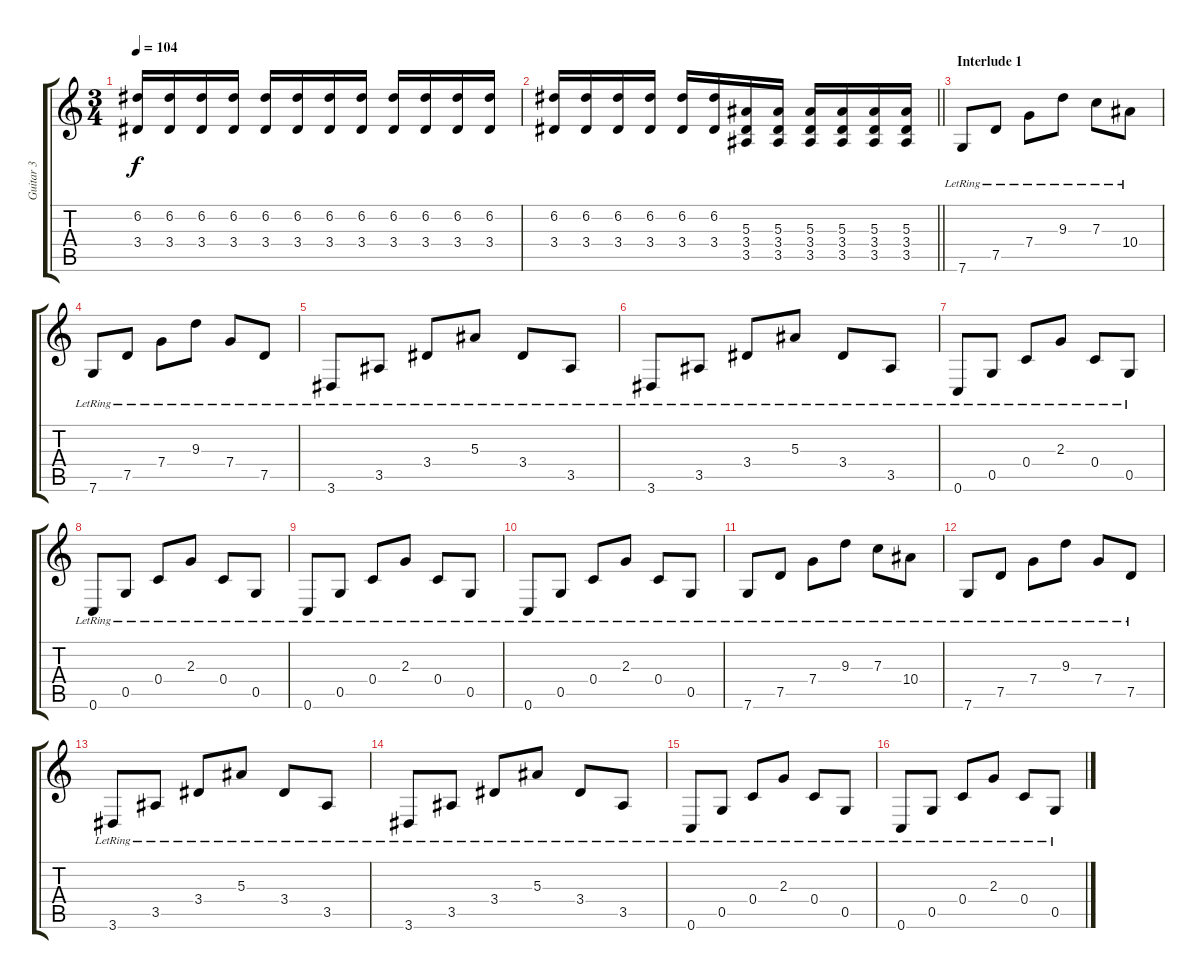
\track ("Guitar 3" "Guitar 3") {instrument distortionguitar}
\staff {score tabs}
\tuning (D4 A3 F3 C3 G2 C2) {hide}
\ts (3 4)
\tempo 104
\clef g2
\ks c
(6.2 3.4).16{dy f} (6.2 3.4).16 (6.2 3.4).16 (6.2 3.4).16 (6.2 3.4).16 (6.2 3.4).16 (6.2 3.4).16 (6.2 3.4).16 (6.2 3.4).16 (6.2 3.4).16 (6.2 3.4).16 (6.2 3.4).16 |
\barLineRight lightlight
(6.2 3.4).16 (6.2 3.4).16 (6.2 3.4).16 (6.2 3.4).16 (6.2 3.4).16 (6.2 3.4).16 (5.3 3.4 3.5).16 (5.3 3.4 3.5).16 (5.3 3.4 3.5).16 (5.3 3.4 3.5).16 (5.3 3.4 3.5).16 (5.3 3.4 3.5).16 |
\section ("" "Interlude 1")
7.6{lr}.8{instrument electricguitarclean} 7.5{lr}.8 7.4{lr}.8 9.3{lr}.8 7.3{lr}.8 10.4{lr}.8 |
7.6{lr}.8 7.5{lr}.8 7.4{lr}.8 9.3{lr}.8 7.4{lr}.8 7.5{lr}.8 |
3.6{lr}.8 3.5{lr}.8 3.4{lr}.8 5.3{lr}.8 3.4{lr}.8 3.5{lr}.8 |
3.6{lr}.8 3.5{lr}.8 3.4{lr}.8 5.3{lr}.8 3.4{lr}.8 3.5{lr}.8 |
0.6{lr}.8 0.5{lr}.8 0.4{lr}.8 2.3{lr}.8 0.4{lr}.8 0.5{lr}.8 |
0.6{lr}.8 0.5{lr}.8 0.4{lr}.8 2.3{lr}.8 0.4{lr}.8 0.5{lr}.8 |
0.6{lr}.8 0.5{lr}.8 0.4{lr}.8 2.3{lr}.8 0.4{lr}.8 0.5{lr}.8 |
0.6{lr}.8 0.5{lr}.8 0.4{lr}.8 2.3{lr}.8 0.4{lr}.8 0.5{lr}.8 |
7.6{lr}.8 7.5{lr}.8 7.4{lr}.8 9.3{lr}.8 7.3{lr}.8 10.4{lr}.8 |
7.6{lr}.8 7.5{lr}.8 7.4{lr}.8 9.3{lr}.8 7.4{lr}.8 7.5{lr}.8 |
3.6{lr}.8 3.5{lr}.8 3.4{lr}.8 5.3{lr}.8 3.4{lr}.8 3.5{lr}.8 |
3.6{lr}.8 3.5{lr}.8 3.4{lr}.8 5.3{lr}.8 3.4{lr}.8 3.5{lr}.8 |
0.6{lr}.8 0.5{lr}.8 0.4{lr}.8 2.3{lr}.8 0.4{lr}.8 0.5{lr}.8 |
0.6{lr}.8 0.5{lr}.8 0.4{lr}.8 2.3{lr}.8 0.4{lr}.8 0.5{lr}.8
